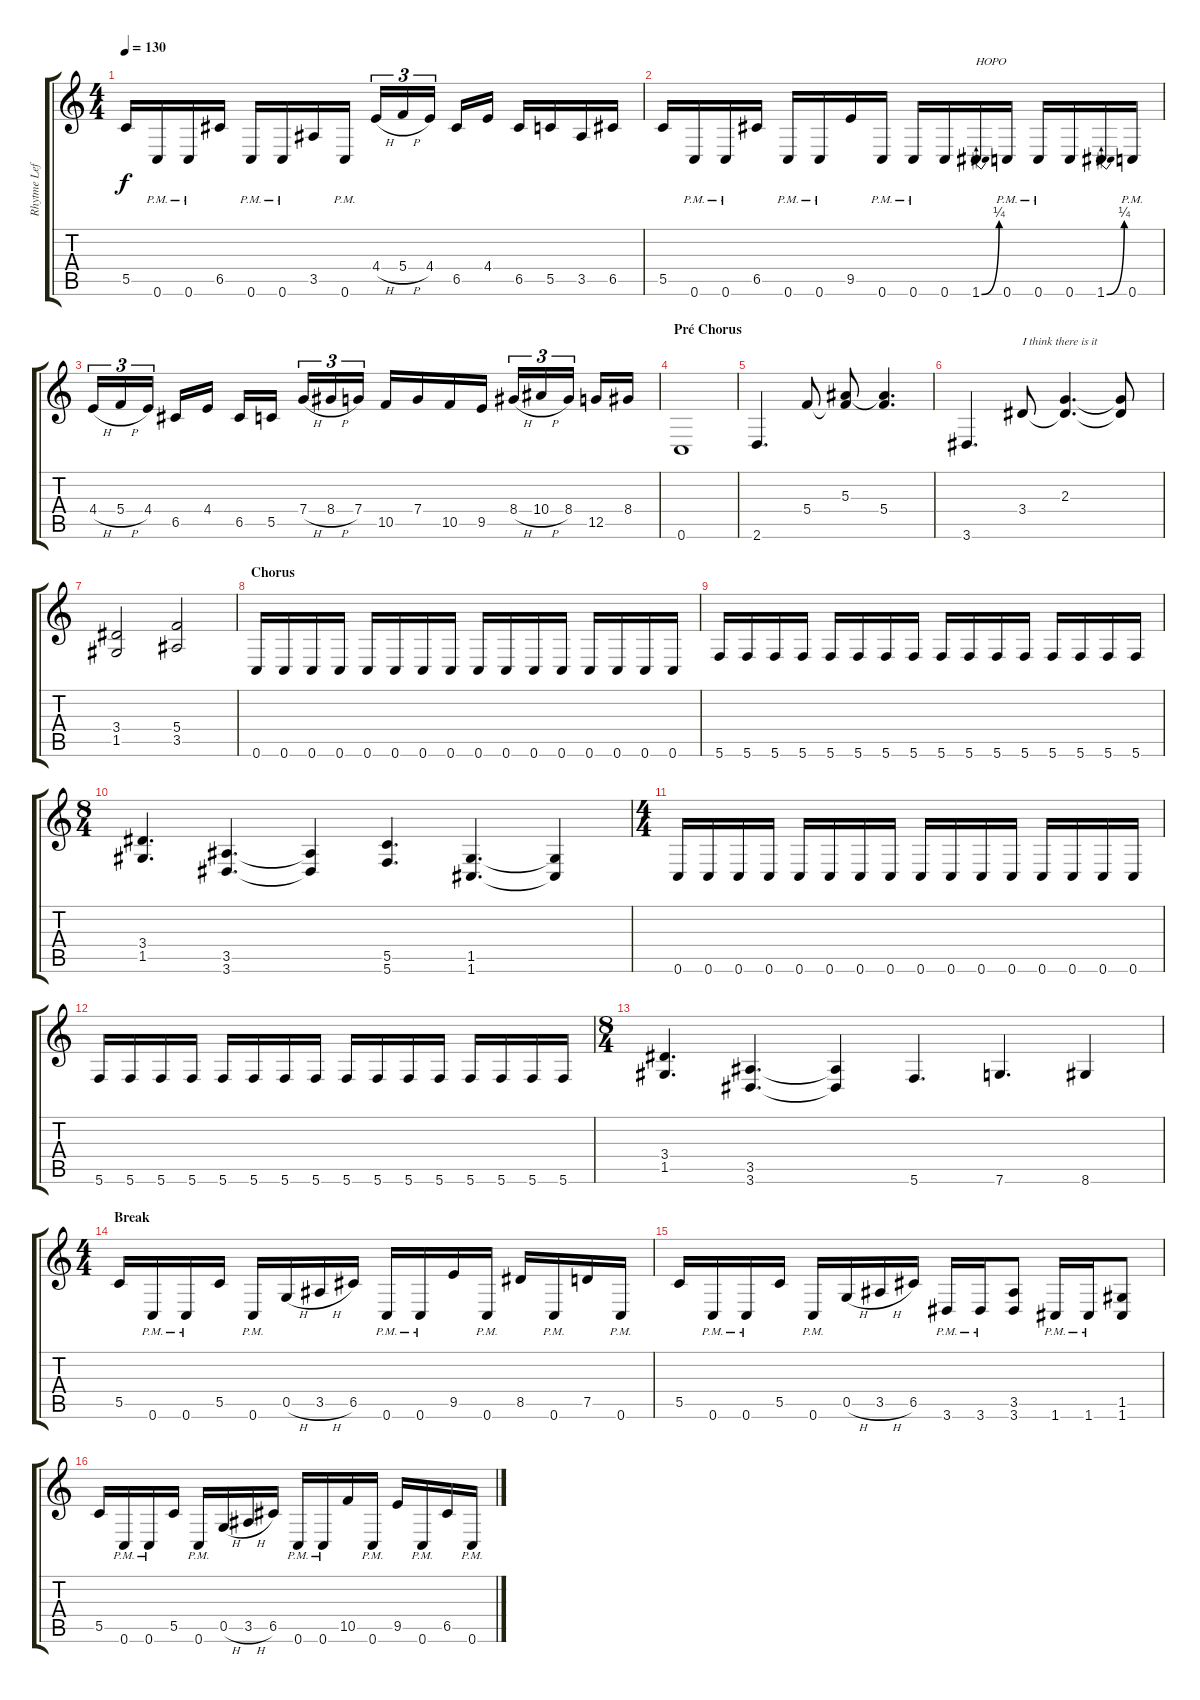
\track ("Rhytme Left" "Rhytme Lef") {instrument distortionguitar}
\staff {score tabs}
\tuning (D4 A3 F3 C3 G2 C2) {hide}
\ts (4 4)
\tempo 130
\clef g2
\ks c
5.5.16{dy f} 0.6{pm}.16 0.6{pm}.16 6.5.16 0.6{pm}.16 0.6{pm}.16 3.5.16 0.6{pm}.16 4.4{h}.16{tu (3 2)} 5.4{h}.16{tu (3 2)} 4.4.16{tu (3 2)} 6.5.16 4.4.16 6.5.16 5.5.16 3.5.16 6.5.16 |
5.5.16 0.6{pm}.16 0.6{pm}.16 6.5.16 0.6{pm}.16 0.6{pm}.16 9.5.16 0.6{pm}.16 0.6{pm}.16 0.6.16 1.6{be (bend 0 0 60 1)}.16{txt "HOPO"} 0.6{pm}.16 0.6{pm}.16 0.6.16 1.6{be (bend 0 0 60 1)}.16 0.6{pm}.16 |
4.4{h}.16{tu (3 2)} 5.4{h}.16{tu (3 2)} 4.4.16{tu (3 2)} 6.5.16 4.4.16 6.5.16 5.5.16 7.4{h}.16{tu (3 2)} 8.4{h}.16{tu (3 2)} 7.4.16{tu (3 2)} 10.5.16 7.4.16 10.5.16 9.5.16 8.4{h}.16{tu (3 2)} 10.4{h}.16{tu (3 2)} 8.4.16{tu (3 2)} 12.5.16 8.4.16 |
\section ("" "Pré Chorus")
0.6.1 |
2.6.4{d} 5.4.8 (5.3 5.4{t}).8 (5.3{t} 5.4).4{d} |
3.6.4{d} 3.4.8{txt "I think there is it"} (2.3 3.4{t}).4{d} (2.3{t} 3.4{t}).8 |
(3.4 1.5).2 (5.4 3.5).2 |
\section ("" "Chorus")
0.6.16 0.6.16 0.6.16 0.6.16 0.6.16 0.6.16 0.6.16 0.6.16 0.6.16 0.6.16 0.6.16 0.6.16 0.6.16 0.6.16 0.6.16 0.6.16 |
5.6.16 5.6.16 5.6.16 5.6.16 5.6.16 5.6.16 5.6.16 5.6.16 5.6.16 5.6.16 5.6.16 5.6.16 5.6.16 5.6.16 5.6.16 5.6.16 |
\ts (8 4)
(3.4 1.5).4{d} (3.5 3.6).4{d} (3.5{t} 3.6{t}).4 (5.5 5.6).4{d} (1.5 1.6).4{d} (1.5{t} 1.6{t}).4 |
\ts (4 4)
0.6.16 0.6.16 0.6.16 0.6.16 0.6.16 0.6.16 0.6.16 0.6.16 0.6.16 0.6.16 0.6.16 0.6.16 0.6.16 0.6.16 0.6.16 0.6.16 |
5.6.16 5.6.16 5.6.16 5.6.16 5.6.16 5.6.16 5.6.16 5.6.16 5.6.16 5.6.16 5.6.16 5.6.16 5.6.16 5.6.16 5.6.16 5.6.16 |
\ts (8 4)
(3.4 1.5).4{d} (3.5 3.6).4{d} (3.5{t} 3.6{t}).4 5.6.4{d} 7.6.4{d} 8.6.4 |
\ts (4 4)
\section ("" "Break")
5.5.16 0.6{pm}.16 0.6{pm}.16 5.5.16 0.6{pm}.16 0.5{h}.16 3.5{h}.16 6.5.16 0.6{pm}.16 0.6{pm}.16 9.5.16 0.6{pm}.16 8.5.16 0.6{pm}.16 7.5.16 0.6{pm}.16 |
5.5.16 0.6{pm}.16 0.6{pm}.16 5.5.16 0.6{pm}.16 0.5{h}.16 3.5{h}.16 6.5.16 3.6{pm}.16 3.6{pm}.16 (3.5 3.6).8 1.6{pm}.16 1.6{pm}.16 (1.5 1.6).8 |
5.5.16 0.6{pm}.16 0.6{pm}.16 5.5.16 0.6{pm}.16 0.5{h}.16 3.5{h}.16 6.5.16 0.6{pm}.16 0.6{pm}.16 10.5.16 0.6{pm}.16 9.5.16 0.6{pm}.16 6.5.16 0.6{pm}.16
